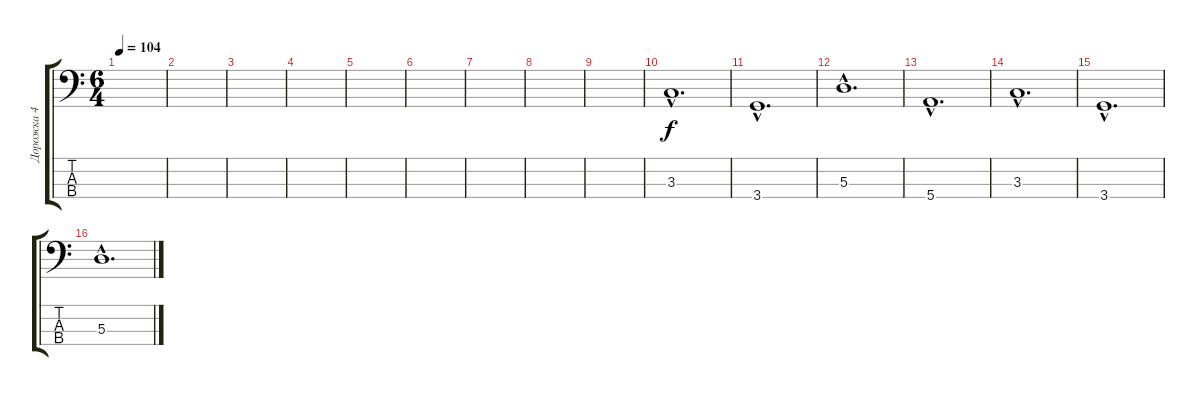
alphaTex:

\track ("Дорожка 4" "Дорожка 4") {instrument acousticbass}
\staff {score tabs}
\tuning (G2 D2 A1 E1) {hide}
\ts (6 4)
\tempo 104
\clef f4
\ks c
|
|
|
|
|
|
|
|
|
3.3{hac}.1{d} |
3.4{hac}.1{d} |
5.3{hac}.1{d} |
5.4{hac}.1{d} |
3.3{hac}.1{d} |
3.4{hac}.1{d} |
5.3{hac}.1{d}
